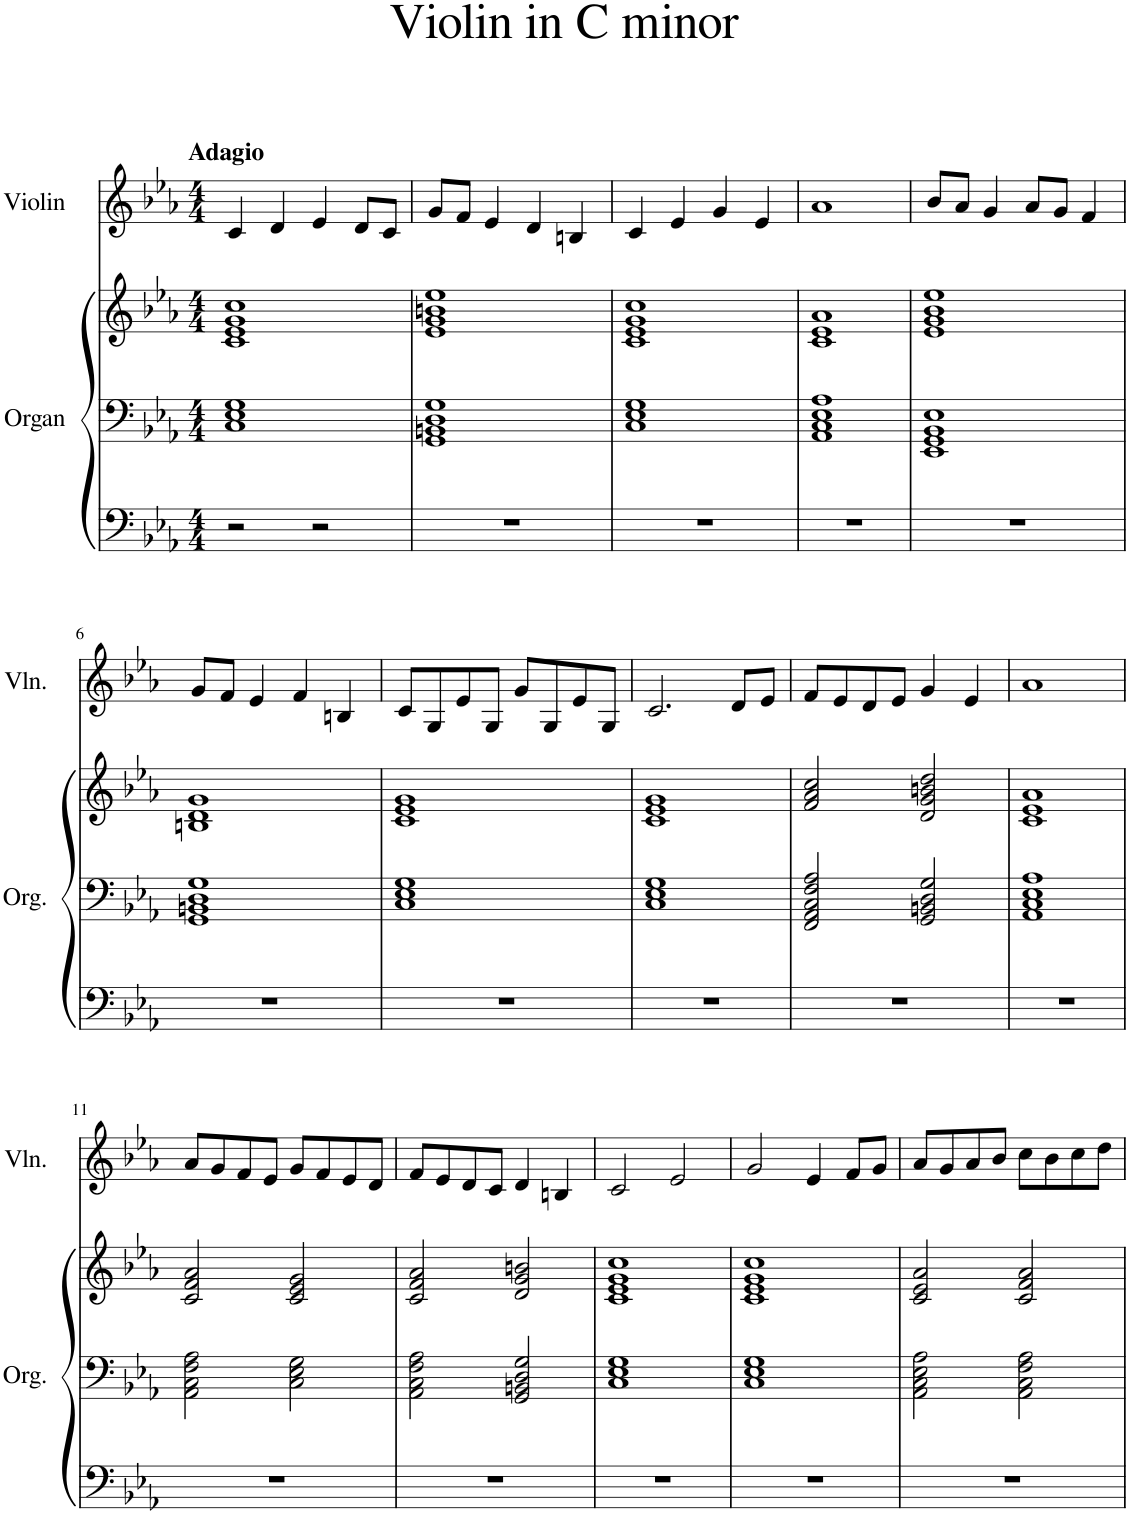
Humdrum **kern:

**kern	**kern	**kern	**kern
*part2	*part2	*part2	*part1
*staff4	*staff3	*staff2	*staff1
*I"Organ	*	*	*I"Violin
*I'Org.	*	*	*I'Vln.
*clefF4	*clefF4	*clefG2	*clefG2
*k[b-e-a-]	*k[b-e-a-]	*k[b-e-a-]	*k[b-e-a-]
*M4/4	*M4/4	*M4/4	*M4/4
=1	=1	=1	=1
!	!	!	!LO:TX:a:B:t=Adagio
2r	1C 1E- 1G	1c 1e- 1g 1cc	4c/
.	.	.	4d/
2r	.	.	4e-/
.	.	.	8d/L
.	.	.	8c/J
=2	=2	=2	=2
1r	1GG 1BBn 1D 1G	1e- 1g 1bn 1ee-	8g/L
.	.	.	8f/J
.	.	.	4e-/
.	.	.	4d/
.	.	.	4Bn/
=3	=3	=3	=3
1r	1C 1E- 1G	1c 1e- 1g 1cc	4c/
.	.	.	4e-/
.	.	.	4g/
.	.	.	4e-/
=4	=4	=4	=4
1r	1AA- 1C 1E- 1A-	1c 1e- 1a-	1a-
=5	=5	=5	=5
1r	1EE- 1GG 1BB- 1E-	1e- 1g 1b- 1ee-	8b-/L
.	.	.	8a-/J
.	.	.	4g/
.	.	.	8a-/L
.	.	.	8g/J
.	.	.	4f/
!!LO:LB:g=z
=6	=6	=6	=6
1r	1GG 1BBn 1D 1G	1Bn 1d 1g	8g/L
.	.	.	8f/J
.	.	.	4e-/
.	.	.	4f/
.	.	.	4Bn/
=7	=7	=7	=7
1r	1C 1E- 1G	1c 1e- 1g	8c/L
.	.	.	8G/
.	.	.	8e-/
.	.	.	8G/J
.	.	.	8g/L
.	.	.	8G/
.	.	.	8e-/
.	.	.	8G/J
=8	=8	=8	=8
1r	1C 1E- 1G	1c 1e- 1g	2.c/
.	.	.	8d/L
.	.	.	8e-/J
=9	=9	=9	=9
1r	2FF/ 2AA-/ 2C/ 2F/ 2A-/	2f/ 2a-/ 2cc/	8f/L
.	.	.	8e-/
.	.	.	8d/
.	.	.	8e-/J
.	2GG/ 2BBn/ 2D/ 2G/	2d/ 2g/ 2bn/ 2dd/	4g/
.	.	.	4e-/
=10	=10	=10	=10
1r	1AA- 1C 1E- 1A-	1c 1e- 1a-	1a-
!!LO:LB:g=z
=11	=11	=11	=11
1r	2AA-\ 2C\ 2F\ 2A-\	2c/ 2f/ 2a-/	8a-/L
.	.	.	8g/
.	.	.	8f/
.	.	.	8e-/J
.	2C\ 2E-\ 2G\	2c/ 2e-/ 2g/	8g/L
.	.	.	8f/
.	.	.	8e-/
.	.	.	8d/J
=12	=12	=12	=12
1r	2AA-\ 2C\ 2F\ 2A-\	2c/ 2f/ 2a-/	8f/L
.	.	.	8e-/
.	.	.	8d/
.	.	.	8c/J
.	2GG/ 2BBn/ 2D/ 2G/	2d/ 2g/ 2bn/	4d/
.	.	.	4Bn/
=13	=13	=13	=13
1r	1C 1E- 1G	1c 1e- 1g 1cc	2c/
.	.	.	2e-/
=14	=14	=14	=14
1r	1C 1E- 1G	1c 1e- 1g 1cc	2g/
.	.	.	4e-/
.	.	.	8f/L
.	.	.	8g/J
=15	=15	=15	=15
1r	2AA-\ 2C\ 2E-\ 2A-\	2c/ 2e-/ 2a-/	8a-/L
.	.	.	8g/
.	.	.	8a-/
.	.	.	8b-/J
.	2AA-\ 2C\ 2F\ 2A-\	2c/ 2f/ 2a-/	8cc\L
.	.	.	8b-\
.	.	.	8cc\
.	.	.	8dd\J
=	=	=	=
*-	*-	*-	*-
